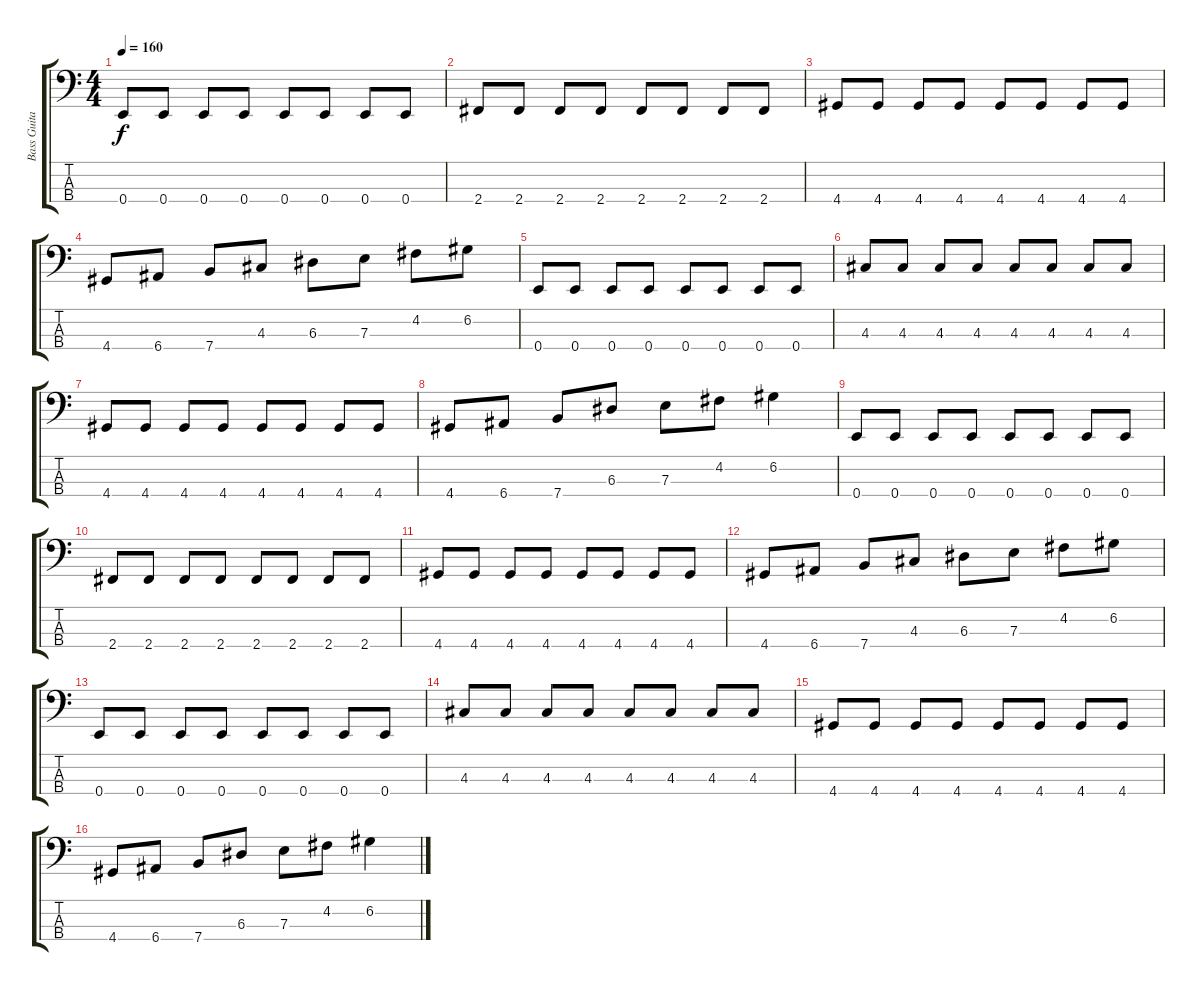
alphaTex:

\track ("Bass Guitar" "Bass Guita") {instrument electricbasspick}
\staff {score tabs}
\tuning (G2 D2 A1 E1) {hide}
\ts (4 4)
\tempo 160
\clef f4
\ks c
0.4.8{dy f} 0.4.8 0.4.8 0.4.8 0.4.8 0.4.8 0.4.8 0.4.8 |
2.4.8 2.4.8 2.4.8 2.4.8 2.4.8 2.4.8 2.4.8 2.4.8 |
4.4.8 4.4.8 4.4.8 4.4.8 4.4.8 4.4.8 4.4.8 4.4.8 |
4.4.8 6.4.8 7.4.8 4.3.8 6.3.8 7.3.8 4.2.8 6.2.8 |
0.4.8 0.4.8 0.4.8 0.4.8 0.4.8 0.4.8 0.4.8 0.4.8 |
4.3.8 4.3.8 4.3.8 4.3.8 4.3.8 4.3.8 4.3.8 4.3.8 |
4.4.8 4.4.8 4.4.8 4.4.8 4.4.8 4.4.8 4.4.8 4.4.8 |
4.4.8 6.4.8 7.4.8 6.3.8 7.3.8 4.2.8 6.2.4 |
0.4.8 0.4.8 0.4.8 0.4.8 0.4.8 0.4.8 0.4.8 0.4.8 |
2.4.8 2.4.8 2.4.8 2.4.8 2.4.8 2.4.8 2.4.8 2.4.8 |
4.4.8 4.4.8 4.4.8 4.4.8 4.4.8 4.4.8 4.4.8 4.4.8 |
4.4.8 6.4.8 7.4.8 4.3.8 6.3.8 7.3.8 4.2.8 6.2.8 |
0.4.8 0.4.8 0.4.8 0.4.8 0.4.8 0.4.8 0.4.8 0.4.8 |
4.3.8 4.3.8 4.3.8 4.3.8 4.3.8 4.3.8 4.3.8 4.3.8 |
4.4.8 4.4.8 4.4.8 4.4.8 4.4.8 4.4.8 4.4.8 4.4.8 |
4.4.8 6.4.8 7.4.8 6.3.8 7.3.8 4.2.8 6.2.4
